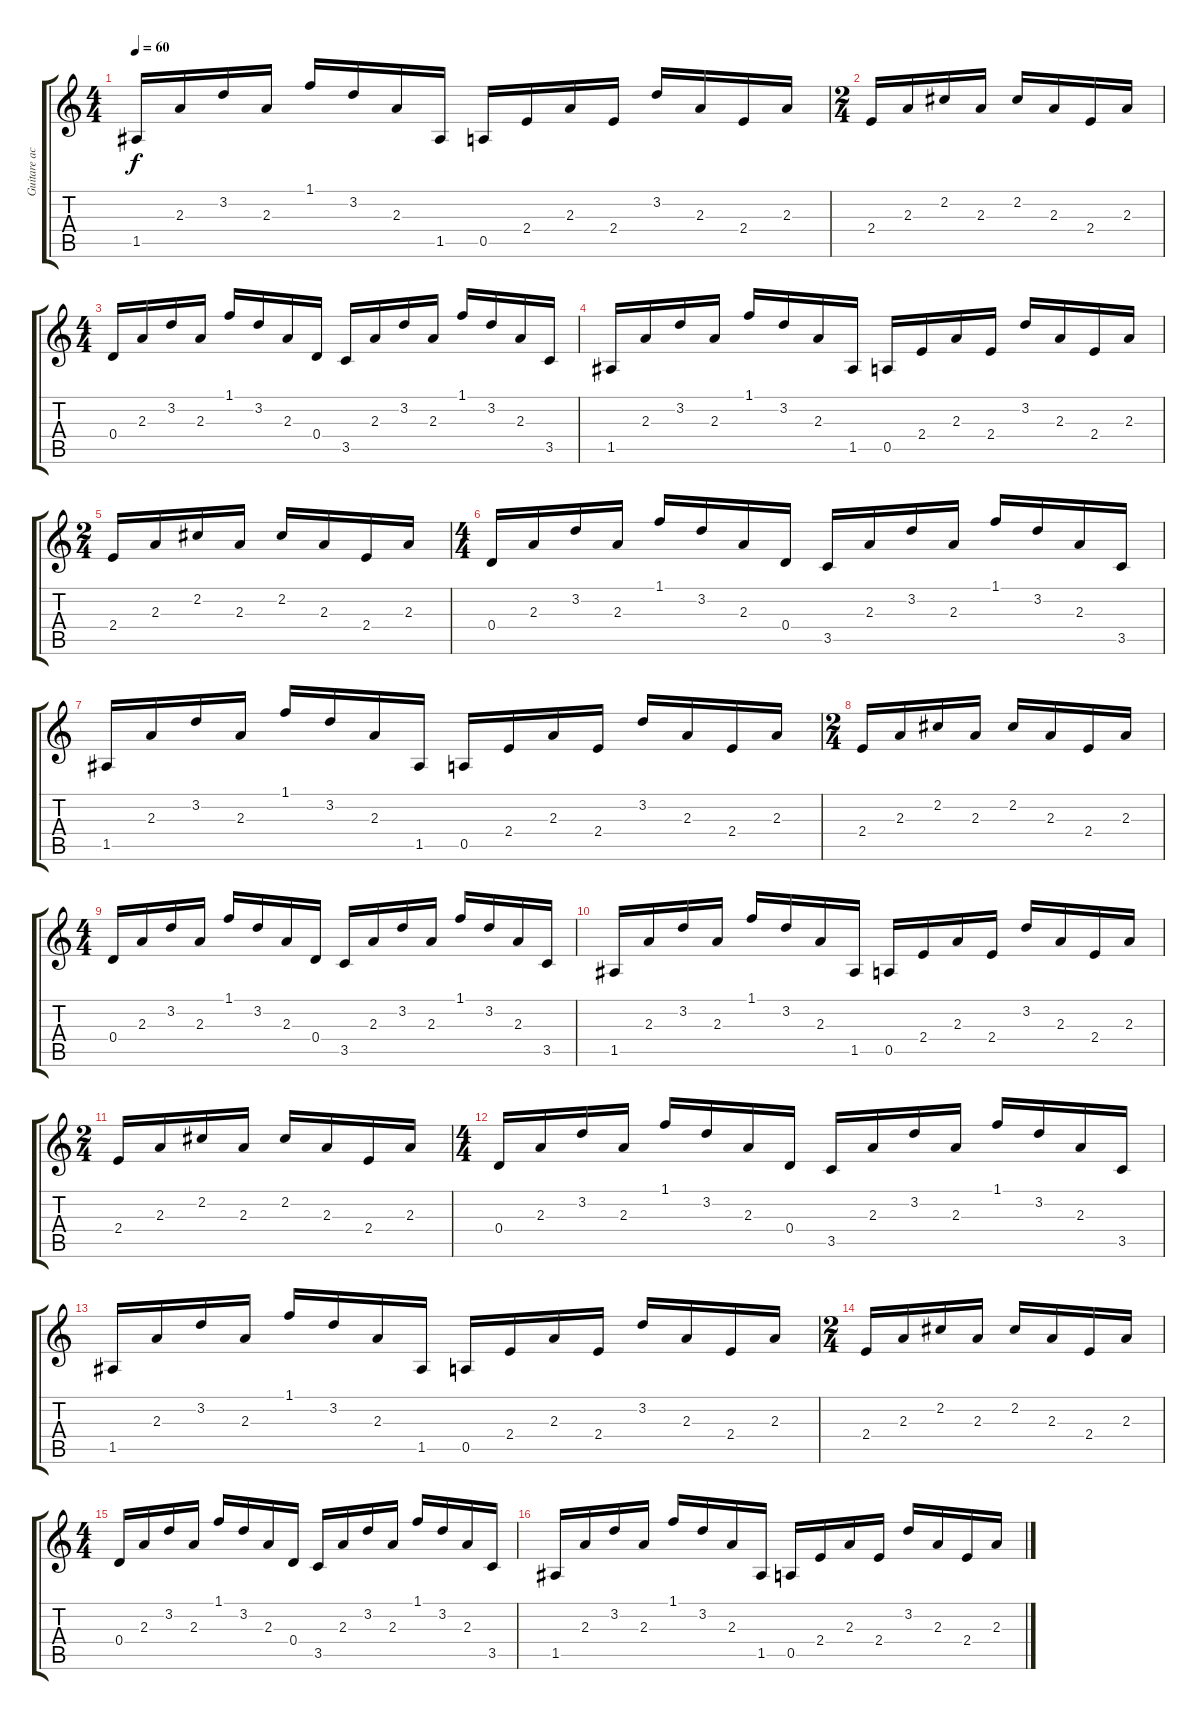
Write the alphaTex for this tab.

\track ("Guitare accoustique 2" "Guitare ac") {instrument acousticguitarsteel}
\staff {score tabs}
\tuning (E4 B3 G3 D3 A2 E2) {hide}
\ts (4 4)
\tempo 60
\clef g2
\ks c
1.5.16{dy f} 2.3.16 3.2.16 2.3.16 1.1.16 3.2.16 2.3.16 1.5.16 0.5.16 2.4.16 2.3.16 2.4.16 3.2.16 2.3.16 2.4.16 2.3.16 |
\ts (2 4)
2.4.16 2.3.16 2.2.16 2.3.16 2.2.16 2.3.16 2.4.16 2.3.16 |
\ts (4 4)
0.4.16 2.3.16 3.2.16 2.3.16 1.1.16 3.2.16 2.3.16 0.4.16 3.5.16 2.3.16 3.2.16 2.3.16 1.1.16 3.2.16 2.3.16 3.5.16 |
1.5.16 2.3.16 3.2.16 2.3.16 1.1.16 3.2.16 2.3.16 1.5.16 0.5.16 2.4.16 2.3.16 2.4.16 3.2.16 2.3.16 2.4.16 2.3.16 |
\ts (2 4)
2.4.16 2.3.16 2.2.16 2.3.16 2.2.16 2.3.16 2.4.16 2.3.16 |
\ts (4 4)
0.4.16 2.3.16 3.2.16 2.3.16 1.1.16 3.2.16 2.3.16 0.4.16 3.5.16 2.3.16 3.2.16 2.3.16 1.1.16 3.2.16 2.3.16 3.5.16 |
1.5.16 2.3.16 3.2.16 2.3.16 1.1.16 3.2.16 2.3.16 1.5.16 0.5.16 2.4.16 2.3.16 2.4.16 3.2.16 2.3.16 2.4.16 2.3.16 |
\ts (2 4)
2.4.16 2.3.16 2.2.16 2.3.16 2.2.16 2.3.16 2.4.16 2.3.16 |
\ts (4 4)
0.4.16 2.3.16 3.2.16 2.3.16 1.1.16 3.2.16 2.3.16 0.4.16 3.5.16 2.3.16 3.2.16 2.3.16 1.1.16 3.2.16 2.3.16 3.5.16 |
1.5.16 2.3.16 3.2.16 2.3.16 1.1.16 3.2.16 2.3.16 1.5.16 0.5.16 2.4.16 2.3.16 2.4.16 3.2.16 2.3.16 2.4.16 2.3.16 |
\ts (2 4)
2.4.16 2.3.16 2.2.16 2.3.16 2.2.16 2.3.16 2.4.16 2.3.16 |
\ts (4 4)
0.4.16 2.3.16 3.2.16 2.3.16 1.1.16 3.2.16 2.3.16 0.4.16 3.5.16 2.3.16 3.2.16 2.3.16 1.1.16 3.2.16 2.3.16 3.5.16 |
1.5.16 2.3.16 3.2.16 2.3.16 1.1.16 3.2.16 2.3.16 1.5.16 0.5.16 2.4.16 2.3.16 2.4.16 3.2.16 2.3.16 2.4.16 2.3.16 |
\ts (2 4)
2.4.16 2.3.16 2.2.16 2.3.16 2.2.16 2.3.16 2.4.16 2.3.16 |
\ts (4 4)
0.4.16 2.3.16 3.2.16 2.3.16 1.1.16 3.2.16 2.3.16 0.4.16 3.5.16 2.3.16 3.2.16 2.3.16 1.1.16 3.2.16 2.3.16 3.5.16 |
1.5.16 2.3.16 3.2.16 2.3.16 1.1.16 3.2.16 2.3.16 1.5.16 0.5.16 2.4.16 2.3.16 2.4.16 3.2.16 2.3.16 2.4.16 2.3.16
